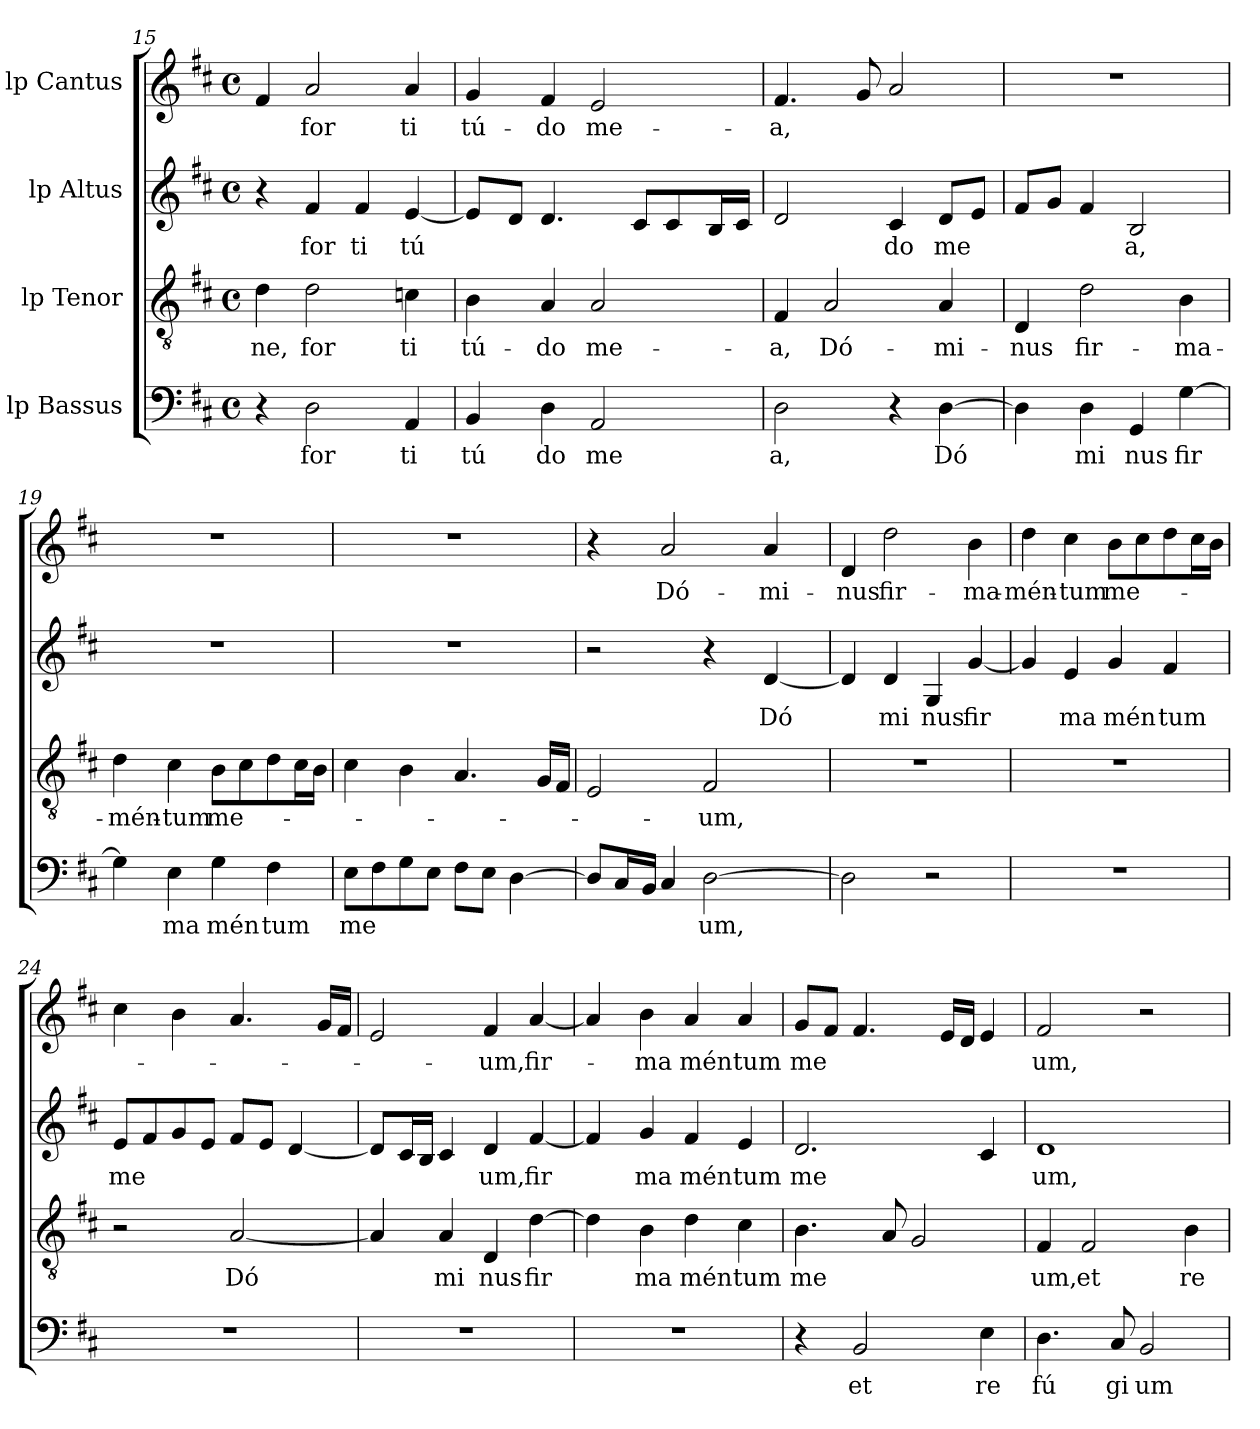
**kern	**text	**kern	**text	**kern	**text	**kern	**text
*part4	*part4	*part3	*part3	*part2	*part2	*part1	*part1
*staff4	*staff4	*staff3	*staff3	*staff2	*staff2	*staff1	*staff1
*I"lp Bassus	*	*I"lp Tenor	*	*I"lp Altus	*	*I"lp Cantus	*
*clefF4	*	*clefGv2	*	*clefG2	*	*clefG2	*
*k[f#c#]	*	*k[f#c#]	*	*k[f#c#]	*	*k[f#c#]	*
*D:	*	*D:	*	*D:	*	*D:	*
*M4/4	*	*M4/4	*	*M4/4	*	*M4/4	*
*met(c)	*	*met(c)	*	*met(c)	*	*met(c)	*
=15	=15	=15	=15	=15	=15	=15	=15
!	!	!	!LO:LY:b:cj	!	!	!	!
4r	.	4d\	ne,	4r	.	4f#/	.
!	!LO:LY:b:cj	!	!LO:LY:b:cj	!	!LO:LY:b:cj	!	!LO:LY:b:cj
2D\	for	2d\	for	4f#/	for	2a/	for
!	!	!	!	!	!LO:LY:b:cj	!	!
.	.	.	.	4f#/	ti	.	.
!	!LO:LY:b:cj	!	!LO:LY:b:cj	!	!LO:LY:b:cj	!	!LO:LY:b:cj
4AA/	ti	4cn\	ti	[>4e/	tú	4a/	ti
!!LO:LB:g=z
=16	=16	=16	=16	=16	=16	=16	=16
!	!LO:LY:b:cj	!	!LO:LY:b:cj	!	!	!	!LO:LY:b:cj
*	*	*^	*	*	*	*	*
4BB/	tú	4B\	32.ryy	tú-	8e/L]	.	4g/	tú-
.	.	.	2ryy	.	.	.	.	.
.	.	.	.	.	8d/J	.	.	.
!	!LO:LY:b:cj	!	!	!LO:LY:b:cj	!	!	!	!LO:LY:b:cj
4D\	do	4A/	.	-do	4.d/	.	4f#/	-do
!	!LO:LY:b:cj	!	!	!LO:LY:b:cj	!	!	!	!LO:LY:b:cj
2AA/	me	2A/	.	me-	.	.	2e/	me-
.	.	.	4ryy	.	.	.	.	.
.	.	.	.	.	8c#/L	.	.	.
.	.	.	.	.	8c#/	.	.	.
.	.	.	8ryy	.	.	.	.	.
.	.	.	.	.	16B/	.	.	.
.	.	.	16ryy	.	.	.	.	.
.	.	.	.	.	16c#/J	.	.	.
.	.	.	64ryy	.	.	.	.	.
=17	=17	=17	=17	=17	=17	=17	=17	=17
!	!LO:LY:b:cj	!	!	!LO:LY:b:cj	!	!	!	!LO:LY:b:cj
*	*	*v	*v	*	*	*	*	*
2D\	a,	4F#/	-a,	2d/	.	4.f#/	-a,
!	!	!	!LO:LY:b:cj	!	!	!	!
.	.	2A/	Dó-	.	.	.	.
.	.	.	.	.	.	8g/	.
!	!	!	!	!	!LO:LY:b:cj	!	!
4r	.	.	.	4c#/	do	2a/	.
!	!LO:LY:b:cj	!	!LO:LY:b:cj	!	!LO:LY:b	!	!
[>4D\	Dó	4A/	-mi-	8d/L	me	.	.
.	.	.	.	8e/J	.	.	.
=18	=18	=18	=18	=18	=18	=18	=18
!	!	!	!LO:LY:b:cj	!	!	!	!
4D\]	.	4D/	-nus	8f#/L	.	1r	.
.	.	.	.	8g/J	.	.	.
!	!LO:LY:b:cj	!	!LO:LY:b:cj	!	!	!	!
4D\	mi	2d\	fir-	4f#/	.	.	.
!	!LO:LY:b:cj	!	!	!	!LO:LY:b:cj	!	!
4GG/	nus	.	.	2B/	a,	.	.
!	!LO:LY:b:cj	!	!LO:LY:b:cj	!	!	!	!
[>4G\	fir	4B\	-ma-	.	.	.	.
=19	=19	=19	=19	=19	=19	=19	=19
!	!	!	!LO:LY:b:cj	!	!	!	!
4G\]	.	4d\	-mén-	1r	.	1r	.
!	!LO:LY:b:cj	!	!LO:LY:b:cj	!	!	!	!
4E\	ma	4c#\	-tum	.	.	.	.
!	!LO:LY:b:cj	!	!LO:LY:b	!	!	!	!
4G\	mén	8B\L	me-	.	.	.	.
.	.	8c#\	.	.	.	.	.
!	!LO:LY:b:cj	!	!	!	!	!	!
4F#\	tum	8d\	.	.	.	.	.
.	.	16c#\	.	.	.	.	.
.	.	16B\J	.	.	.	.	.
=20	=20	=20	=20	=20	=20	=20	=20
!	!LO:LY:b	!	!	!	!	!	!
8E\L	me	4c#\	.	1r	.	1r	.
8F#\	.	.	.	.	.	.	.
8G\	.	4B\	.	.	.	.	.
8E\J	.	.	.	.	.	.	.
8F#\L	.	4.A/	.	.	.	.	.
8E\J	.	.	.	.	.	.	.
[>4D\	.	.	.	.	.	.	.
.	.	16G/L	.	.	.	.	.
.	.	16F#/J	.	.	.	.	.
!!LO:PB:g=z
=21	=21	=21	=21	=21	=21	=21	=21
*^	*	*^	*	*	*	*	*
8D/L]	8ryy	.	2E/	8ryy	.	2r	.	4r	.
16C#/	32ryy	.	.	32.ryy	.	.	.	.	.
.	2ryy	.	.	.	.	.	.	.	.
.	.	.	.	2ryy	.	.	.	.	.
16BB/J	.	.	.	.	.	.	.	.	.
!	!	!	!	!	!	!	!	!	!LO:LY:b:cj
4C#/	.	.	.	.	.	.	.	2a/	Dó-
!	!	!LO:LY:b:cj	!	!	!LO:LY:b:cj	!	!	!	!
[>2D\	.	um,	2F#/	.	-um,	4r	.	.	.
.	4ryy	.	.	.	.	.	.	.	.
.	.	.	.	4ryy	.	.	.	.	.
!	!	!	!	!	!	!	!LO:LY:b:cj	!	!LO:LY:b:cj
.	.	.	.	.	.	[<4d/	Dó	4a/	-mi-
.	16.ryy	.	.	.	.	.	.	.	.
.	.	.	.	16ryy	.	.	.	.	.
.	.	.	.	64ryy	.	.	.	.	.
=22	=22	=22	=22	=22	=22	=22	=22	=22	=22
!	!	!	!	!	!	!	!	!	!LO:LY:b:cj
*v	*v	*	*	*	*	*	*	*	*
*	*	*v	*v	*	*	*	*	*
2D\]	.	1r	.	4d/]	.	4d/	-nus
!	!	!	!	!	!LO:LY:b:cj	!	!LO:LY:b:cj
.	.	.	.	4d/	mi	2dd\	fir-
!	!	!	!	!	!LO:LY:b:cj	!	!
2r	.	.	.	4G/	nus	.	.
!	!	!	!	!	!LO:LY:b:cj	!	!LO:LY:b:cj
.	.	.	.	[<4g/	fir	4b\	-ma-
=23	=23	=23	=23	=23	=23	=23	=23
!	!	!	!	!	!	!	!LO:LY:b:cj
1r	.	1r	.	4g/]	.	4dd\	-mén-
!	!	!	!	!	!LO:LY:b:cj	!	!LO:LY:b:cj
.	.	.	.	4e/	ma	4cc#\	-tum
!	!	!	!	!	!LO:LY:b:cj	!	!LO:LY:b
.	.	.	.	4g/	mén	8b\L	me-
.	.	.	.	.	.	8cc#\	.
!	!	!	!	!	!LO:LY:b:cj	!	!
.	.	.	.	4f#/	tum	8dd\	.
.	.	.	.	.	.	16cc#\	.
.	.	.	.	.	.	16b\J	.
=24	=24	=24	=24	=24	=24	=24	=24
!	!	!	!	!	!LO:LY:b	!	!
1r	.	2r	.	8e/L	me	4cc#\	.
.	.	.	.	8f#/	.	.	.
.	.	.	.	8g/	.	4b\	.
.	.	.	.	8e/J	.	.	.
!	!	!	!LO:LY:b:cj	!	!	!	!
.	.	[<2A/	Dó	8f#/L	.	4.a/	.
.	.	.	.	8e/J	.	.	.
.	.	.	.	[<4d/	.	.	.
.	.	.	.	.	.	16g/L	.
.	.	.	.	.	.	16f#/J	.
=25	=25	=25	=25	=25	=25	=25	=25
1r	.	4A/]	.	8d/L]	.	2e/	.
.	.	.	.	16c#/	.	.	.
.	.	.	.	16B/J	.	.	.
!	!	!	!LO:LY:b:cj	!	!	!	!
.	.	4A/	mi	4c#/	.	.	.
!	!	!	!LO:LY:b:cj	!	!LO:LY:b:cj	!	!LO:LY:b:cj
.	.	4D/	nus	4d/	um,	4f#/	-um,
!	!	!	!LO:LY:b:cj	!	!LO:LY:b:cj	!	!LO:LY:b:cj
.	.	[>4d\	fir	[>4f#/	fir	[>4a/	fir-
!!LO:LB:g=z
=26	=26	=26	=26	=26	=26	=26	=26
*	*	*^	*	*	*	*^	*
1r	.	4d\]	32ryy	.	4f#/]	.	4a/]	32ryy	.
.	.	.	2ryy	.	.	.	.	2ryy	.
!	!	!	!	!LO:LY:b:cj	!	!LO:LY:b:cj	!	!	!LO:LY:b:cj
.	.	4B\	.	ma	4g/	ma	4b\	.	-ma
!	!	!	!	!LO:LY:b:cj	!	!LO:LY:b:cj	!	!	!LO:LY:b:cj
.	.	4d\	.	mén	4f#/	mén	4a/	.	mén
.	.	.	4...ryy	.	.	.	.	4...ryy	.
!	!	!	!	!LO:LY:b:cj	!	!LO:LY:b:cj	!	!	!LO:LY:b:cj
.	.	4c#\	.	tum	4e/	tum	4a/	.	tum
=27	=27	=27	=27	=27	=27	=27	=27	=27	=27
!	!	!	!	!LO:LY:b	!	!LO:LY:b	!	!	!LO:LY:b
*	*	*v	*v	*	*	*	*v	*v	*
4r	.	4.B\	me	2.d/	me	8g/L	me
.	.	.	.	.	.	8f#/J	.
!	!LO:LY:b:cj	!	!	!	!	!	!
2BB/	et	.	.	.	.	4.f#/	.
.	.	8A/	.	.	.	.	.
.	.	2G/	.	.	.	.	.
.	.	.	.	.	.	16e/L	.
.	.	.	.	.	.	16d/J	.
!	!LO:LY:b:cj	!	!	!	!	!	!
4E\	re	.	.	4c#/	.	4e/	.
=28	=28	=28	=28	=28	=28	=28	=28
!	!LO:LY:b:cj	!	!LO:LY:b:cj	!	!LO:LY:b:cj	!	!LO:LY:b:cj
4.D\	fú	4F#/	um,	1d	um,	2f#/	um,
!	!	!	!LO:LY:b:cj	!	!	!	!
.	.	2F#/	et	.	.	.	.
!	!LO:LY:b:cj	!	!	!	!	!	!
8C#/	gi	.	.	.	.	.	.
!	!LO:LY:b:cj	!	!	!	!	!	!
2BB/	um	.	.	.	.	2r	.
!	!	!	!LO:LY:b:cj	!	!	!	!
.	.	4B\	re	.	.	.	.
=	=	=	=	=	=	=	=
*-	*-	*-	*-	*-	*-	*-	*-
